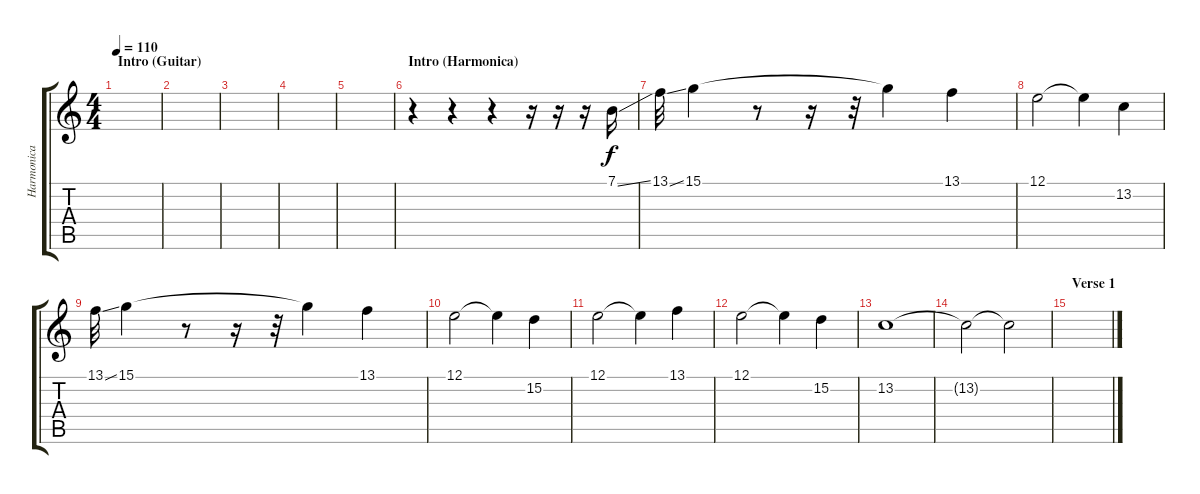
\track ("Harmonica" "Harmonica") {instrument harmonica}
\staff {score tabs}
\tuning (E4 B3 G3 D3 A2 E2) {hide}
\ts (4 4)
\section ("" "Intro (Guitar)")
\tempo 110
\clef g2
\ks c
|
|
|
|
|
\section ("" "Intro (Harmonica)")
r.4 r.4 r.4 r.16 r.16 r.16 7.1{ss}.16 |
13.1{ss}.32 15.1.4 r.8 r.16 r.32 15.1{t}.4 13.1.4 |
12.1.2 12.1{t}.4 13.2.4 |
13.1{ss}.32 15.1.4 r.8 r.16 r.32 15.1{t}.4 13.1.4 |
12.1.2 12.1{t}.4 15.2.4 |
12.1.2 12.1{t}.4 13.1.4 |
12.1.2 12.1{t}.4 15.2.4 |
13.2.1 |
13.2{t}.2{volume 0} 13.2{t}.2 |
\section ("" "Verse 1")
